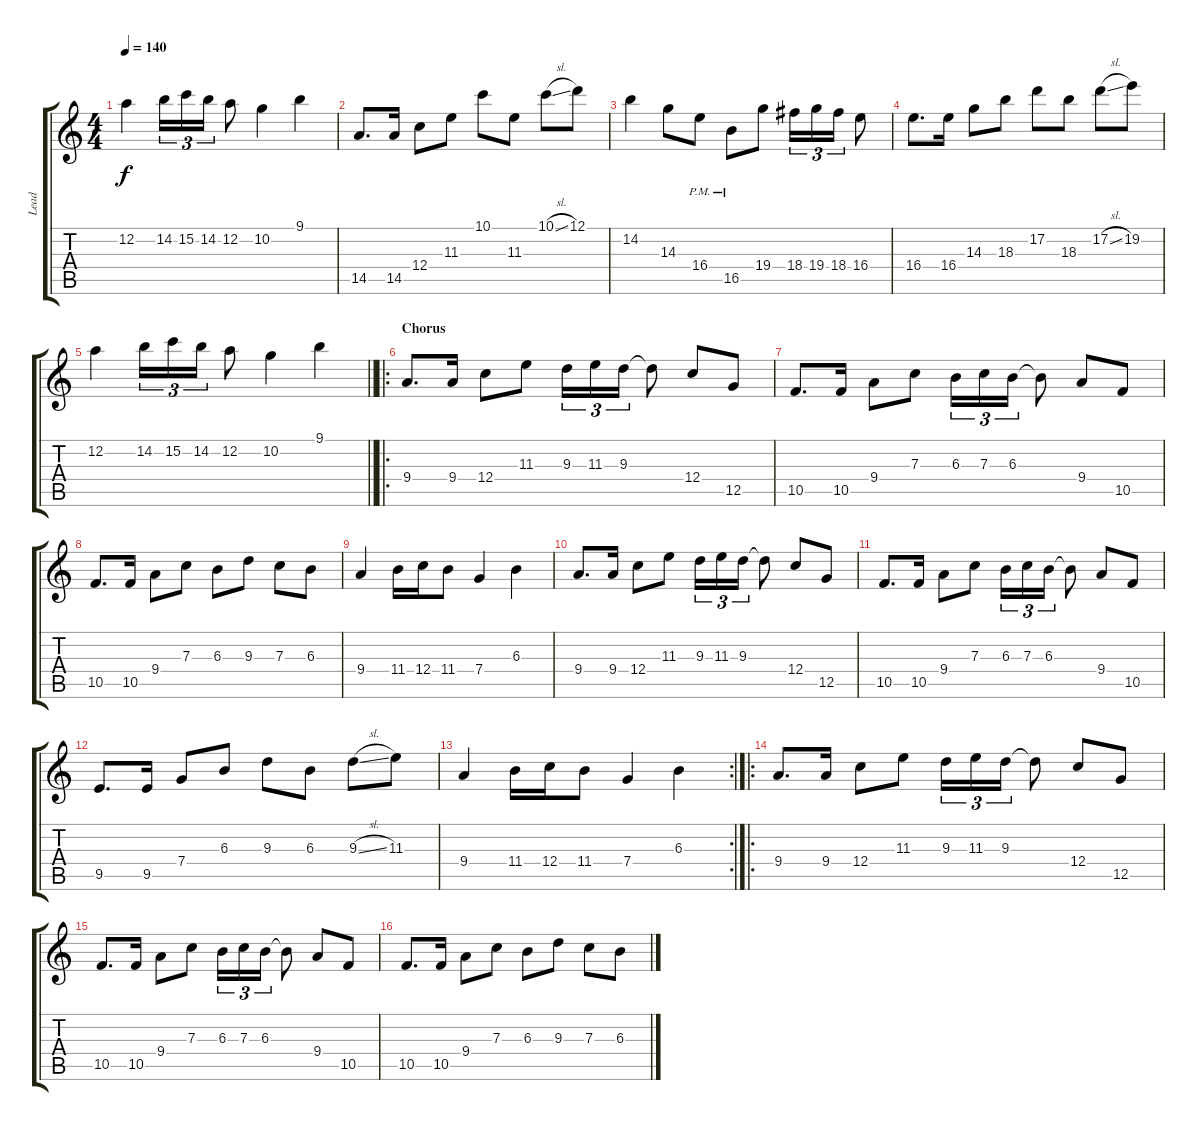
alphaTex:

\track ("Lead" "Lead") {instrument acousticguitarnylon}
\staff {score tabs}
\tuning (D4 A3 F3 C3 G2 D2) {hide}
\ts (4 4)
\tempo 140
\clef g2
\ks c
12.2.4{dy f} 14.2.16{tu (3 2)} 15.2.16{tu (3 2)} 14.2.16{tu (3 2)} 12.2.8 10.2.4 9.1.4 |
14.5.8{d} 14.5.16 12.4.8 11.3.8 10.1.8 11.3.8 10.1{sl}.8 12.1.8 |
14.2.4 14.3.8 16.4{pm}.8 16.5{pm}.8 19.4.8 18.4.16{tu (3 2)} 19.4.16{tu (3 2)} 18.4.16{tu (3 2)} 16.4.8 |
16.4.8{d} 16.4.16 14.3.8 18.3.8 17.2.8 18.3.8 17.2{sl}.8 19.2.8 |
\barLineRight lightlight
12.2.4 14.2.16{tu (3 2)} 15.2.16{tu (3 2)} 14.2.16{tu (3 2)} 12.2.8 10.2.4 9.1.4 |
\ro
\section ("" "Chorus")
9.4.8{d} 9.4.16 12.4.8 11.3.8 9.3.16{tu (3 2)} 11.3.16{tu (3 2)} 9.3.16{tu (3 2)} 9.3{t}.8 12.4.8 12.5.8 |
10.5.8{d} 10.5.16 9.4.8 7.3.8 6.3.16{tu (3 2)} 7.3.16{tu (3 2)} 6.3.16{tu (3 2)} 6.3{t}.8 9.4.8 10.5.8 |
10.5.8{d} 10.5.16 9.4.8 7.3.8 6.3.8 9.3.8 7.3.8 6.3.8 |
9.4.4 11.4.16 12.4.16 11.4.8 7.4.4 6.3.4 |
9.4.8{d} 9.4.16 12.4.8 11.3.8 9.3.16{tu (3 2)} 11.3.16{tu (3 2)} 9.3.16{tu (3 2)} 9.3{t}.8 12.4.8 12.5.8 |
10.5.8{d} 10.5.16 9.4.8 7.3.8 6.3.16{tu (3 2)} 7.3.16{tu (3 2)} 6.3.16{tu (3 2)} 6.3{t}.8 9.4.8 10.5.8 |
9.5.8{d} 9.5.16 7.4.8 6.3.8 9.3.8 6.3.8 9.3{sl}.8 11.3.8 |
\rc 2
9.4.4 11.4.16 12.4.16 11.4.8 7.4.4 6.3.4 |
\ro
9.4.8{d} 9.4.16 12.4.8 11.3.8 9.3.16{tu (3 2)} 11.3.16{tu (3 2)} 9.3.16{tu (3 2)} 9.3{t}.8 12.4.8 12.5.8 |
10.5.8{d} 10.5.16 9.4.8 7.3.8 6.3.16{tu (3 2)} 7.3.16{tu (3 2)} 6.3.16{tu (3 2)} 6.3{t}.8 9.4.8 10.5.8 |
10.5.8{d} 10.5.16 9.4.8 7.3.8 6.3.8 9.3.8 7.3.8 6.3.8
